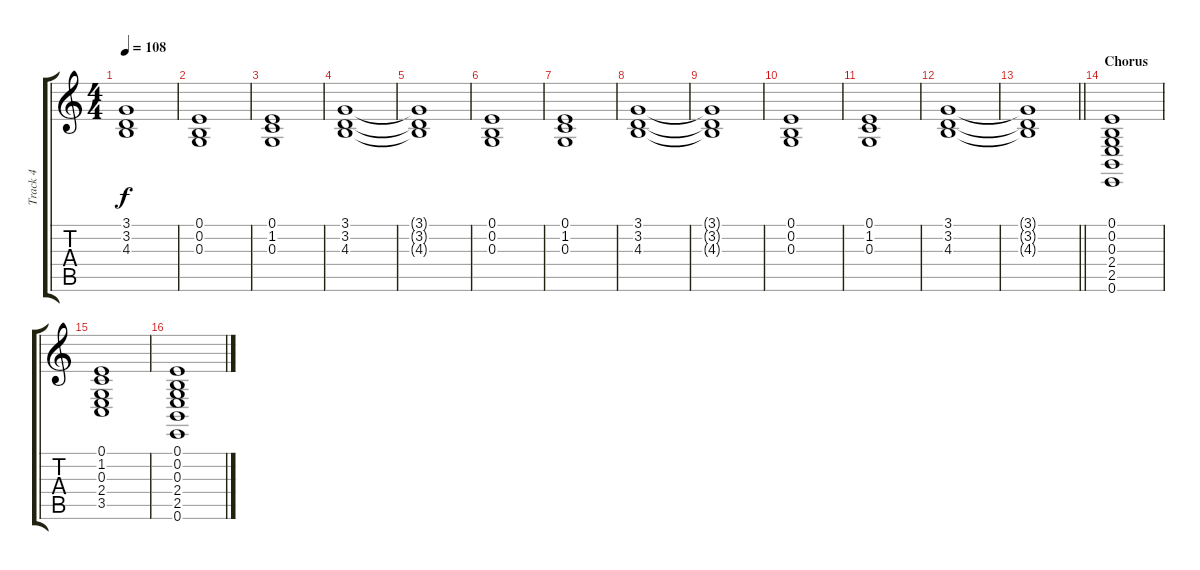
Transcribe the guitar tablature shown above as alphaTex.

\track ("Track 4" "Track 4") {instrument choiraahs}
\staff {score tabs}
\tuning (E4 B3 G3 D3 A2 E2) {hide}
\ts (4 4)
\tempo 108
\clef g2
\ks c
(3.1{t} 3.2{t} 4.3{t}).1{dy f} |
(0.1 0.2 0.3).1 |
(0.1 1.2 0.3).1 |
(3.1 3.2 4.3).1 |
(3.1{t} 3.2{t} 4.3{t}).1 |
(0.1 0.2 0.3).1 |
(0.1 1.2 0.3).1 |
(3.1 3.2 4.3).1 |
(3.1{t} 3.2{t} 4.3{t}).1 |
(0.1 0.2 0.3).1 |
(0.1 1.2 0.3).1 |
(3.1 3.2 4.3).1 |
\barLineRight lightlight
(3.1{t} 3.2{t} 4.3{t}).1 |
\section ("" "Chorus")
(0.1 0.2 0.3 2.4 2.5 0.6).1 |
(0.1 1.2 0.3 2.4 3.5).1 |
(0.1 0.2 0.3 2.4 2.5 0.6).1
